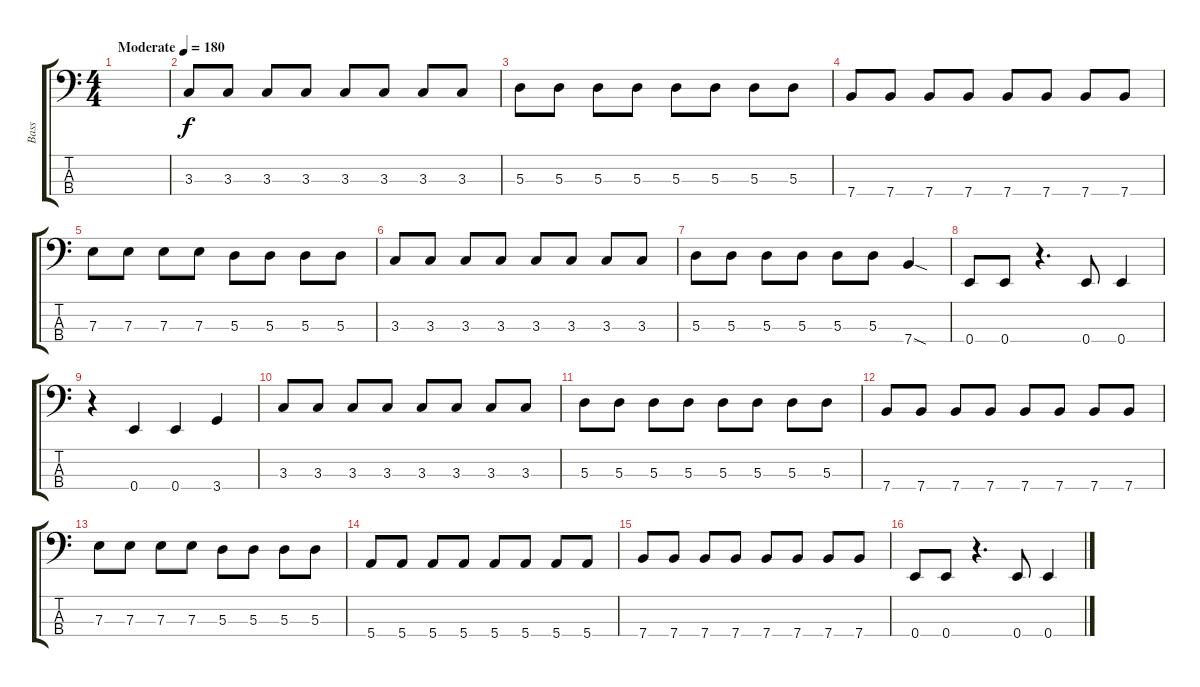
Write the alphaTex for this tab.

\track ("Bass" "Bass") {instrument electricbassfinger}
\staff {score tabs}
\tuning (G2 D2 A1 E1) {hide}
\ts (4 4)
\tempo (180 "Moderate")
\clef f4
\ks c
|
3.3.8 3.3.8 3.3.8 3.3.8 3.3.8 3.3.8 3.3.8 3.3.8 |
5.3.8 5.3.8 5.3.8 5.3.8 5.3.8 5.3.8 5.3.8 5.3.8 |
7.4.8 7.4.8 7.4.8 7.4.8 7.4.8 7.4.8 7.4.8 7.4.8 |
7.3.8 7.3.8 7.3.8 7.3.8 5.3.8 5.3.8 5.3.8 5.3.8 |
3.3.8 3.3.8 3.3.8 3.3.8 3.3.8 3.3.8 3.3.8 3.3.8 |
5.3.8 5.3.8 5.3.8 5.3.8 5.3.8 5.3.8 7.4{sod}.4 |
0.4.8 0.4.8 r.4{d} 0.4.8 0.4.4 |
r.4 0.4.4 0.4.4 3.4.4 |
3.3.8 3.3.8 3.3.8 3.3.8 3.3.8 3.3.8 3.3.8 3.3.8 |
5.3.8 5.3.8 5.3.8 5.3.8 5.3.8 5.3.8 5.3.8 5.3.8 |
7.4.8 7.4.8 7.4.8 7.4.8 7.4.8 7.4.8 7.4.8 7.4.8 |
7.3.8 7.3.8 7.3.8 7.3.8 5.3.8 5.3.8 5.3.8 5.3.8 |
5.4.8 5.4.8 5.4.8 5.4.8 5.4.8 5.4.8 5.4.8 5.4.8 |
7.4.8 7.4.8 7.4.8 7.4.8 7.4.8 7.4.8 7.4.8 7.4.8 |
0.4.8 0.4.8 r.4{d} 0.4.8 0.4.4
